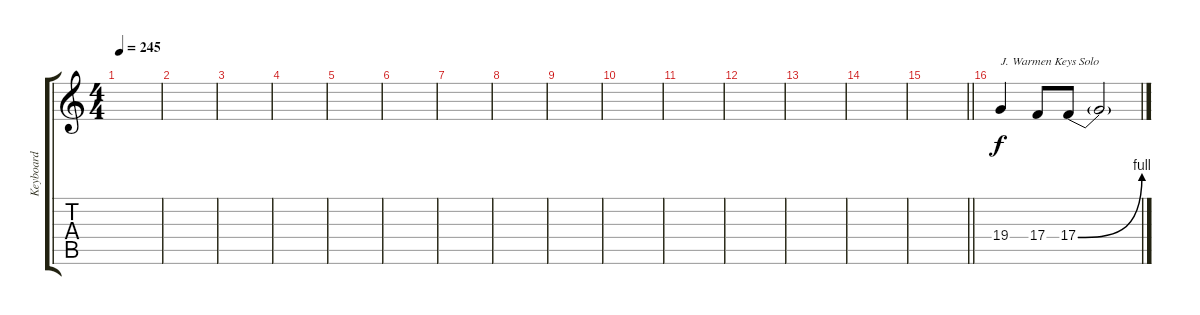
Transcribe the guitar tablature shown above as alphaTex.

\track ("Keyboard" "Keyboard") {instrument stringensemble1}
\staff {score tabs}
\tuning (D4 A3 F3 C3 G2 D2) {hide}
\ts (4 4)
\tempo 245
\clef g2
\ks c
|
|
|
|
|
|
|
|
|
|
|
|
|
|
\barLineRight lightlight
|
19.4.4{txt "J. Warmen Keys Solo" volume 16 instrument lead1square} 17.4.8 17.4{be (bend 0 0 60 4)}.8 17.4{t}.2
